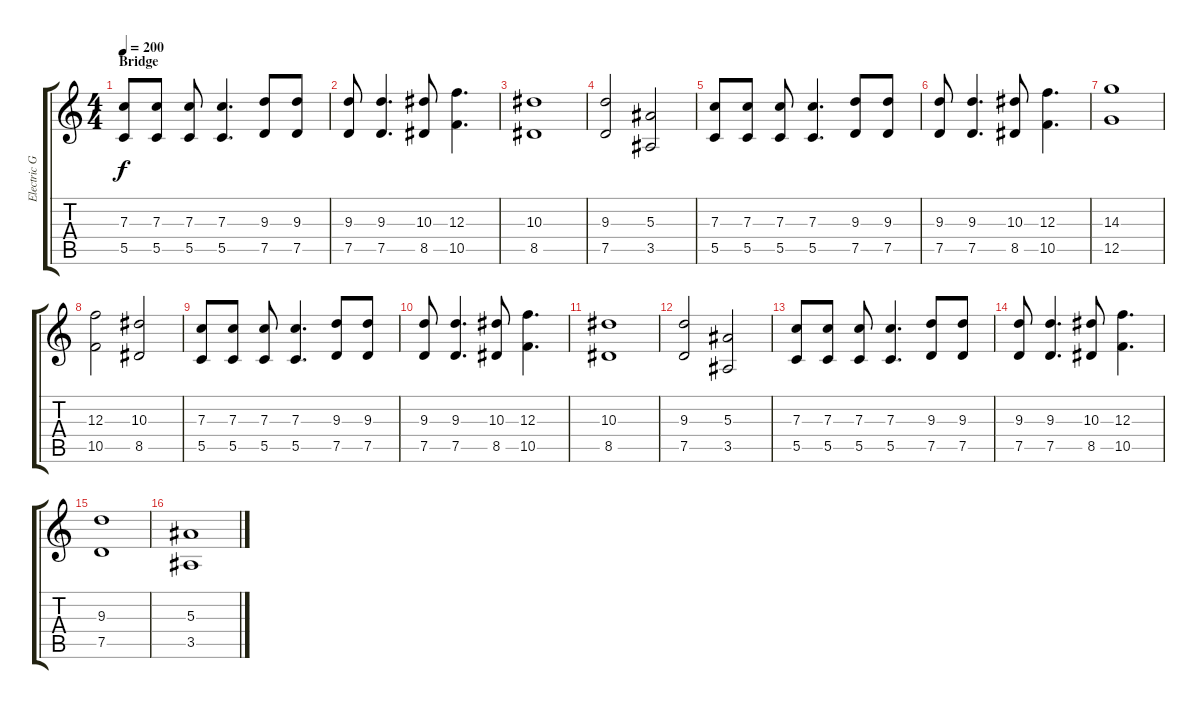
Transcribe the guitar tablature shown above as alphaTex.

\track ("Electric Guitar 4" "Electric G") {instrument distortionguitar}
\staff {score tabs}
\tuning (D4 A3 F3 C3 G2 C2) {hide}
\ts (4 4)
\section ("" "Bridge")
\tempo 200
\clef g2
\ks c
(7.3 5.5).8{dy f} (7.3 5.5).8 (7.3 5.5).8 (7.3 5.5).4{d} (9.3 7.5).8 (9.3 7.5).8 |
(9.3 7.5).8 (9.3 7.5).4{d} (10.3 8.5).8 (12.3 10.5).4{d} |
(10.3 8.5).1 |
(9.3 7.5).2 (5.3 3.5).2 |
(7.3 5.5).8 (7.3 5.5).8 (7.3 5.5).8 (7.3 5.5).4{d} (9.3 7.5).8 (9.3 7.5).8 |
(9.3 7.5).8 (9.3 7.5).4{d} (10.3 8.5).8 (12.3 10.5).4{d} |
(14.3 12.5).1 |
(12.3 10.5).2 (10.3 8.5).2 |
(7.3 5.5).8 (7.3 5.5).8 (7.3 5.5).8 (7.3 5.5).4{d} (9.3 7.5).8 (9.3 7.5).8 |
(9.3 7.5).8 (9.3 7.5).4{d} (10.3 8.5).8 (12.3 10.5).4{d} |
(10.3 8.5).1 |
(9.3 7.5).2 (5.3 3.5).2 |
(7.3 5.5).8 (7.3 5.5).8 (7.3 5.5).8 (7.3 5.5).4{d} (9.3 7.5).8 (9.3 7.5).8 |
(9.3 7.5).8 (9.3 7.5).4{d} (10.3 8.5).8 (12.3 10.5).4{d} |
(9.3 7.5).1 |
(5.3 3.5).1
